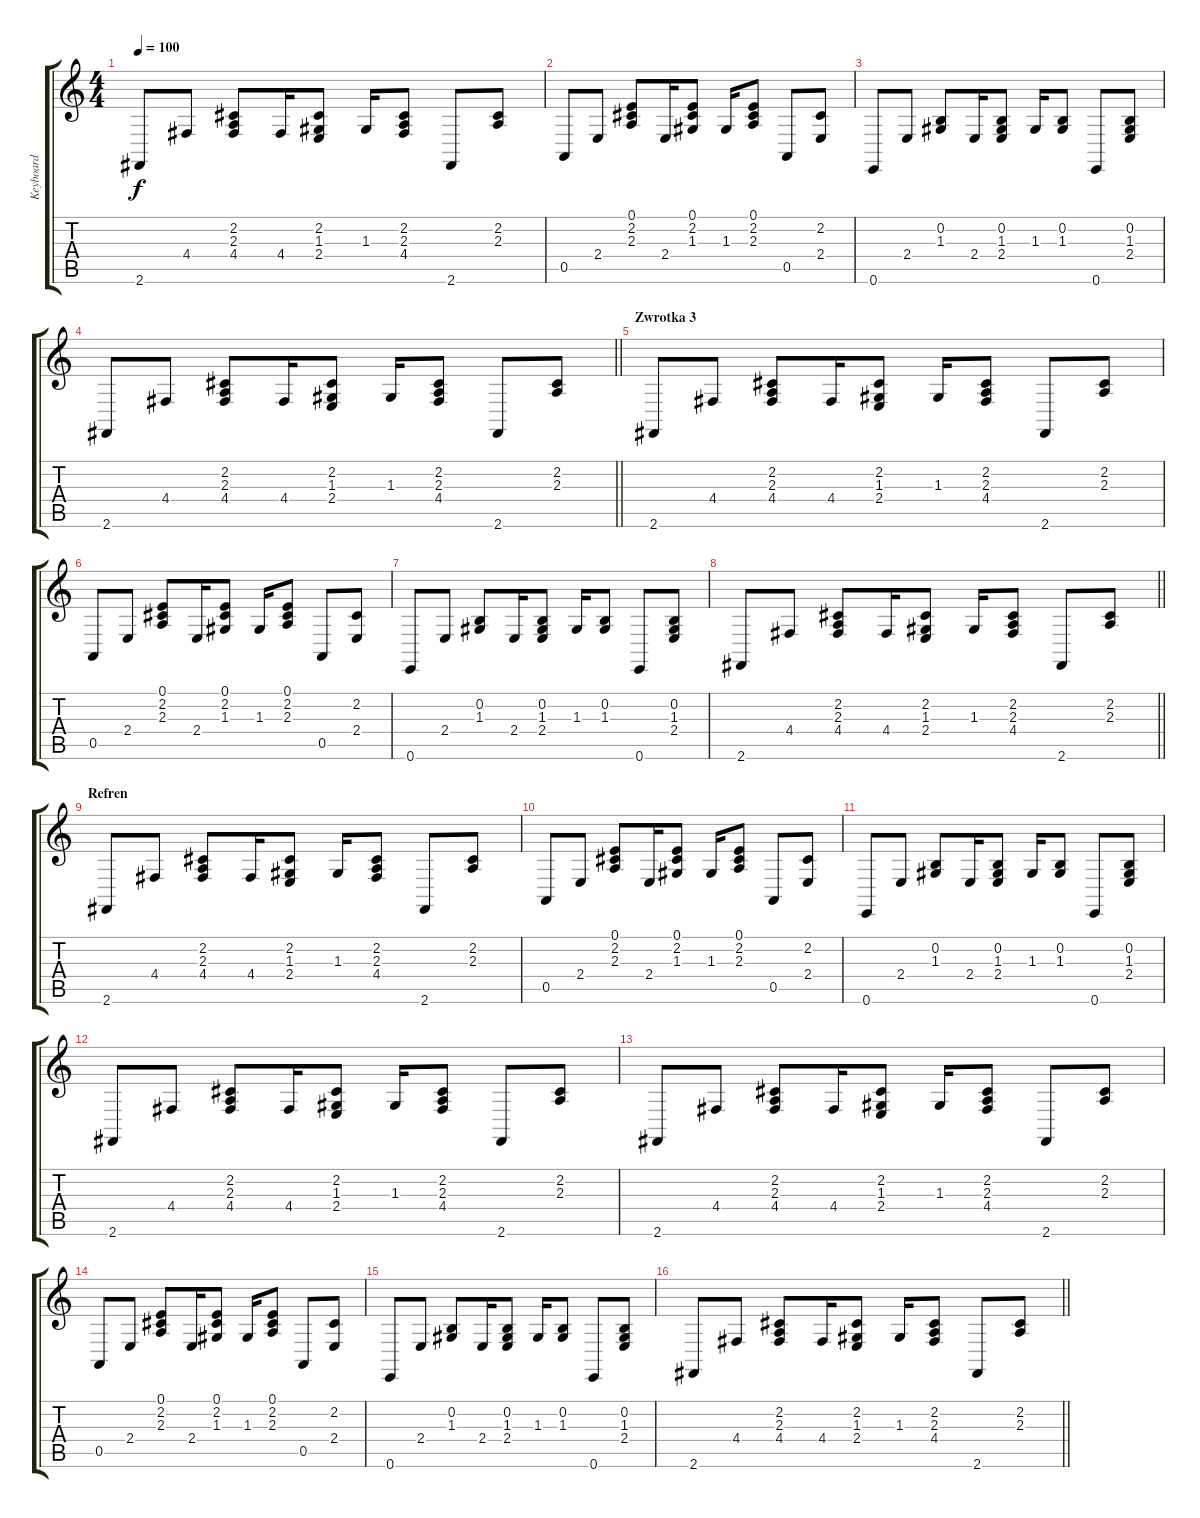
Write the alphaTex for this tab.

\track ("Keyboard" "Keyboard") {instrument acousticgrandpiano}
\staff {score tabs}
\tuning (E4 B3 G3 D3 A2 E2) {hide}
\ts (4 4)
\tempo 100
\clef g2
\ks c
2.6.8{dy f} 4.4.8 (2.2 2.3 4.4).8 4.4.16 (2.2 1.3 2.4).8 1.3.16 (2.2 2.3 4.4).8 2.6.8 (2.2 2.3).8 |
0.5.8 2.4.8 (0.1 2.2 2.3).8 2.4.16 (0.1 2.2 1.3).8 1.3.16 (0.1 2.2 2.3).8 0.5.8 (2.2 2.4).8 |
0.6.8 2.4.8 (0.2 1.3).8 2.4.16 (0.2 1.3 2.4).8 1.3.16 (0.2 1.3).8 0.6.8 (0.2 1.3 2.4).8 |
\barLineRight lightlight
2.6.8 4.4.8 (2.2 2.3 4.4).8 4.4.16 (2.2 1.3 2.4).8 1.3.16 (2.2 2.3 4.4).8 2.6.8 (2.2 2.3).8 |
\section ("" "Zwrotka 3")
2.6.8 4.4.8 (2.2 2.3 4.4).8 4.4.16 (2.2 1.3 2.4).8 1.3.16 (2.2 2.3 4.4).8 2.6.8 (2.2 2.3).8 |
0.5.8 2.4.8 (0.1 2.2 2.3).8 2.4.16 (0.1 2.2 1.3).8 1.3.16 (0.1 2.2 2.3).8 0.5.8 (2.2 2.4).8 |
0.6.8 2.4.8 (0.2 1.3).8 2.4.16 (0.2 1.3 2.4).8 1.3.16 (0.2 1.3).8 0.6.8 (0.2 1.3 2.4).8 |
\barLineRight lightlight
2.6.8 4.4.8 (2.2 2.3 4.4).8 4.4.16 (2.2 1.3 2.4).8 1.3.16 (2.2 2.3 4.4).8 2.6.8 (2.2 2.3).8 |
\section ("" "Refren")
2.6.8 4.4.8 (2.2 2.3 4.4).8 4.4.16 (2.2 1.3 2.4).8 1.3.16 (2.2 2.3 4.4).8 2.6.8 (2.2 2.3).8 |
0.5.8 2.4.8 (0.1 2.2 2.3).8 2.4.16 (0.1 2.2 1.3).8 1.3.16 (0.1 2.2 2.3).8 0.5.8 (2.2 2.4).8 |
0.6.8 2.4.8 (0.2 1.3).8 2.4.16 (0.2 1.3 2.4).8 1.3.16 (0.2 1.3).8 0.6.8 (0.2 1.3 2.4).8 |
2.6.8 4.4.8 (2.2 2.3 4.4).8 4.4.16 (2.2 1.3 2.4).8 1.3.16 (2.2 2.3 4.4).8 2.6.8 (2.2 2.3).8 |
2.6.8 4.4.8 (2.2 2.3 4.4).8 4.4.16 (2.2 1.3 2.4).8 1.3.16 (2.2 2.3 4.4).8 2.6.8 (2.2 2.3).8 |
0.5.8 2.4.8 (0.1 2.2 2.3).8 2.4.16 (0.1 2.2 1.3).8 1.3.16 (0.1 2.2 2.3).8 0.5.8 (2.2 2.4).8 |
0.6.8 2.4.8 (0.2 1.3).8 2.4.16 (0.2 1.3 2.4).8 1.3.16 (0.2 1.3).8 0.6.8 (0.2 1.3 2.4).8 |
\barLineRight lightlight
2.6.8 4.4.8 (2.2 2.3 4.4).8 4.4.16 (2.2 1.3 2.4).8 1.3.16 (2.2 2.3 4.4).8 2.6.8 (2.2 2.3).8
